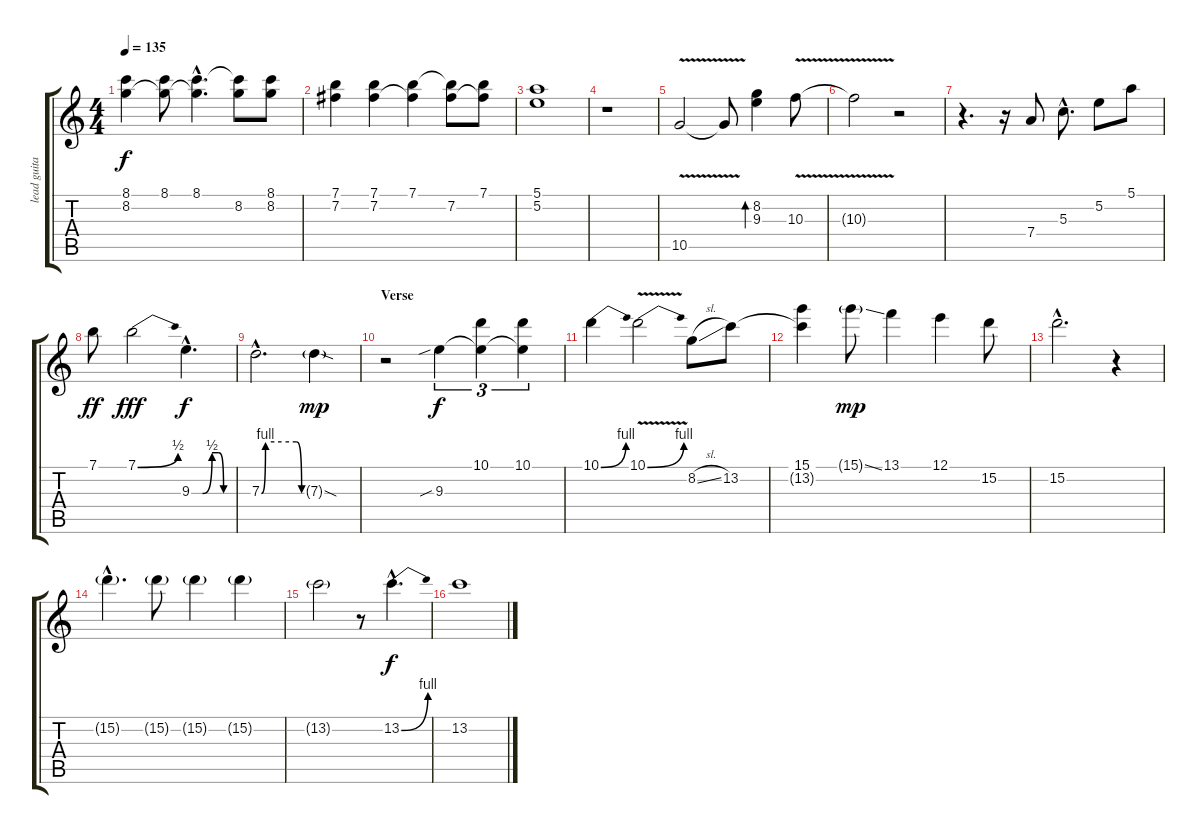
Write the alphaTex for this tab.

\track ("lead guitar" "lead guita") {instrument electricguitarclean}
\staff {score tabs}
\tuning (E4 B3 G3 D3 A2 E2) {hide}
\ts (4 4)
\tempo 135
\clef g2
\ks c
(8.1 8.2).4{dy f} (8.1 8.2{t}).8 (8.1{hac} 8.2{hac t}).4{d} (8.1{t} 8.2).8 (8.1 8.2).8 |
(7.1 7.2).4 (7.1 7.2).4 (7.1 7.2{t}).4 (7.1{t} 7.2).8 (7.1 7.2{t}).8 |
(5.1 5.2).1 |
r.1 |
10.5{v}.2 10.5{t}.8 (8.2 9.3).4{bd 480} 10.3{v}.8 |
10.3{t}.2 r.2 |
r.4{d volume 13} r.16 7.4.8 5.3{hac}.8{d} 5.2.8 5.1.8 |
7.1.8{dy ff} 7.1{be (bend 0 0 60 2)}.2{dy fff} 9.3{be (custom 0 0 16 0 30 2 40 2 47 0 60 0) hac}.4{d dy f} |
7.3{be (custom 0 0 6 4 30 4 52 4 60 0) hac}.2{d} 7.3{sod g}.4{dy mp} |
\section ("" "Verse")
r.2 9.3{sib}.4{tu (3 2) dy f} (10.1 9.3{t}).4{tu (3 2)} (10.1 9.3{t}).4{tu (3 2)} |
10.1{be (bend 0 0 60 4)}.4 10.1{be (bend 0 0 60 4) v}.2 8.2{sl}.8 13.2.8 |
(15.1 13.2{t}).4 15.1{ss g}.8{dy mp} 13.1.4 12.1.4 15.2.8 |
15.2{hac}.2{d} r.4 |
15.2{g hac}.4{d} 15.2{g}.8 15.2{g}.4 15.2{g}.4 |
13.2{g}.2 r.8 13.2{be (bend 0 0 60 4) hac}.4{d dy f} |
13.2.1
